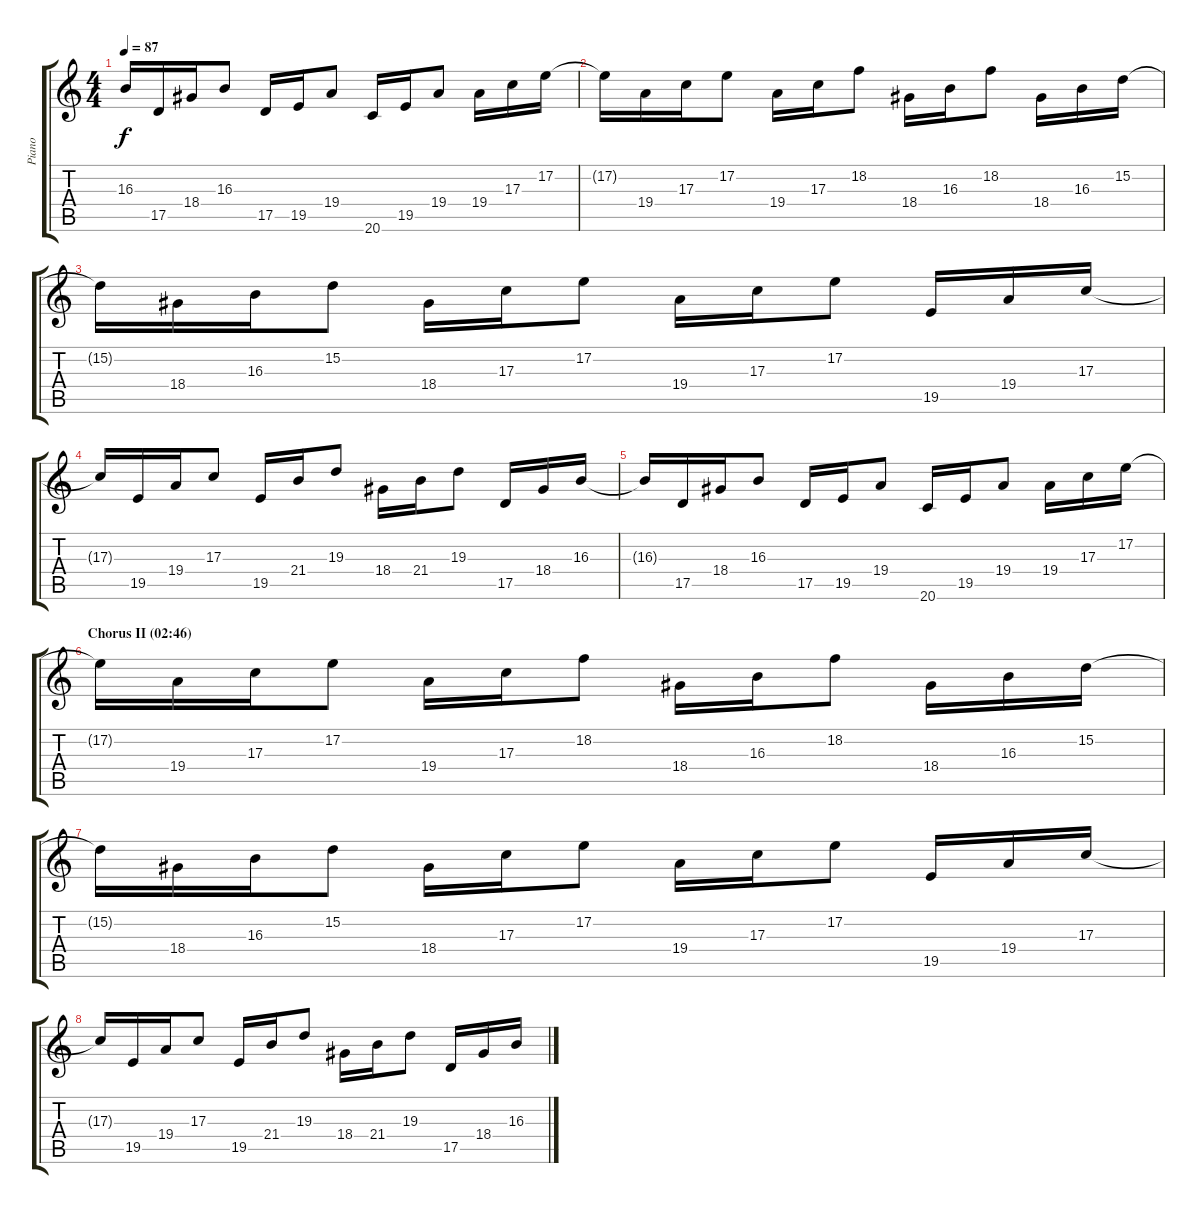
\track ("Piano" "Piano") {instrument acousticgrandpiano}
\staff {score tabs}
\tuning (E4 B3 G3 D3 A2 E2) {hide}
\ts (4 4)
\tempo 87
\clef g2
\ks c
16.3{t}.16{dy f} 17.5.16 18.4.16 16.3.8 17.5.16 19.5.16 19.4.8 20.6.16 19.5.16 19.4.8 19.4.16 17.3.16 17.2.16 |
17.2{t}.16 19.4.16 17.3.16 17.2.8 19.4.16 17.3.16 18.2.8 18.4.16 16.3.16 18.2.8 18.4.16 16.3.16 15.2.16 |
15.2{t}.16 18.4.16 16.3.16 15.2.8 18.4.16 17.3.16 17.2.8 19.4.16 17.3.16 17.2.8 19.5.16 19.4.16 17.3.16 |
17.3{t}.16 19.5.16 19.4.16 17.3.8 19.5.16 21.4.16 19.3.8 18.4.16 21.4.16 19.3.8 17.5.16 18.4.16 16.3.16 |
16.3{t}.16 17.5.16 18.4.16 16.3.8 17.5.16 19.5.16 19.4.8 20.6.16 19.5.16 19.4.8 19.4.16 17.3.16 17.2.16 |
\section ("" "Chorus II (02:46)")
17.2{t}.16 19.4.16 17.3.16 17.2.8 19.4.16 17.3.16 18.2.8 18.4.16 16.3.16 18.2.8 18.4.16 16.3.16 15.2.16 |
15.2{t}.16 18.4.16 16.3.16 15.2.8 18.4.16 17.3.16 17.2.8 19.4.16 17.3.16 17.2.8 19.5.16 19.4.16 17.3.16 |
17.3{t}.16 19.5.16 19.4.16 17.3.8 19.5.16 21.4.16 19.3.8 18.4.16 21.4.16 19.3.8 17.5.16 18.4.16 16.3.16
